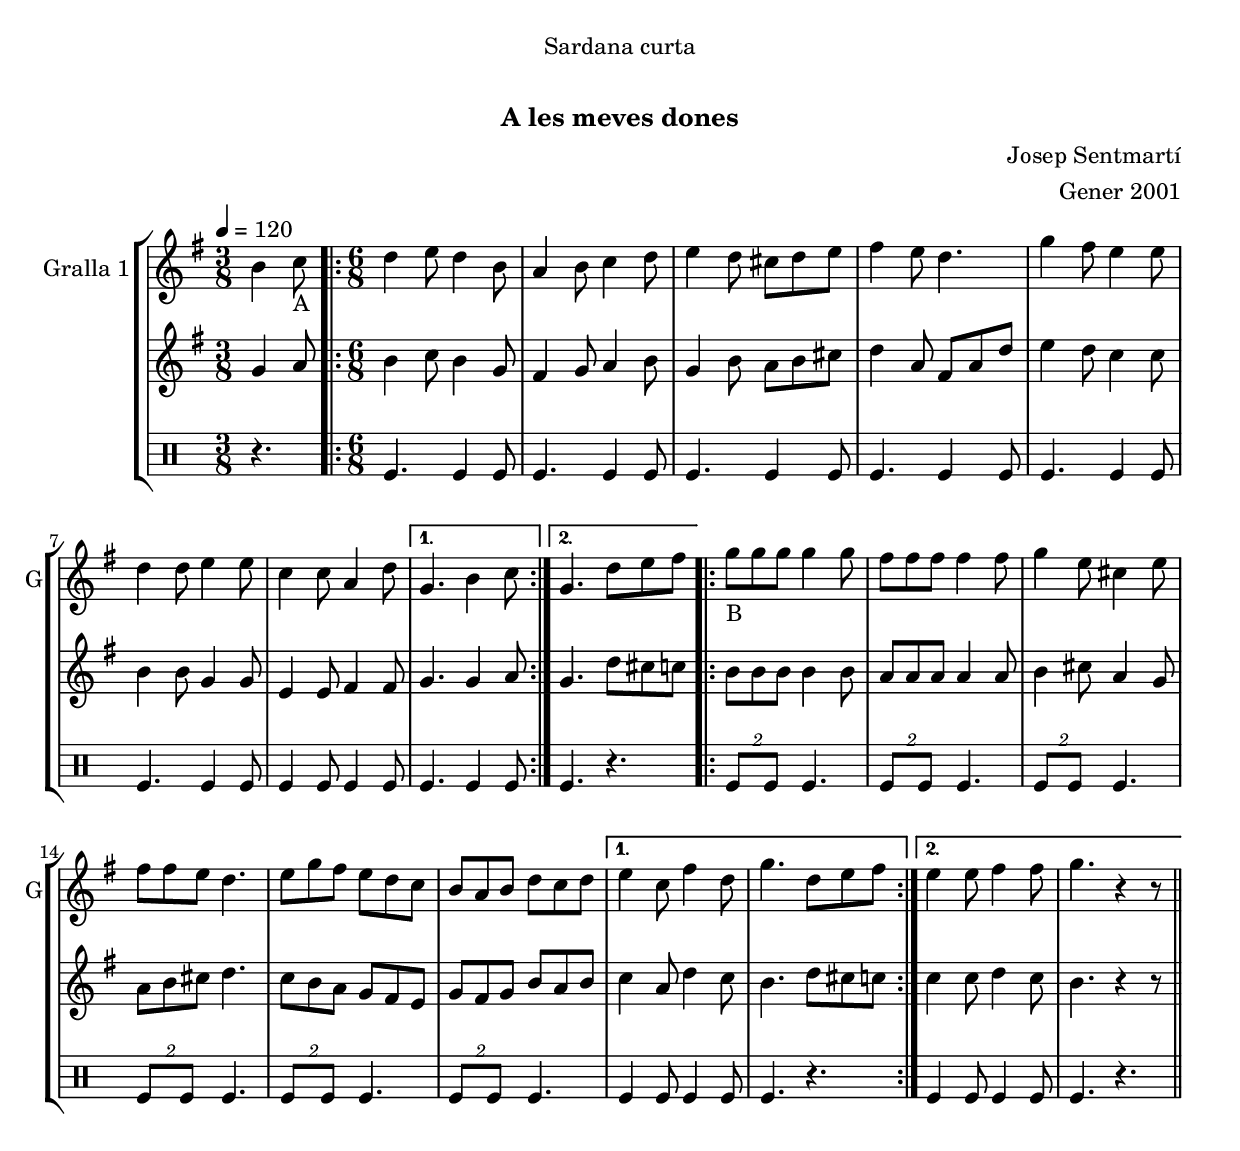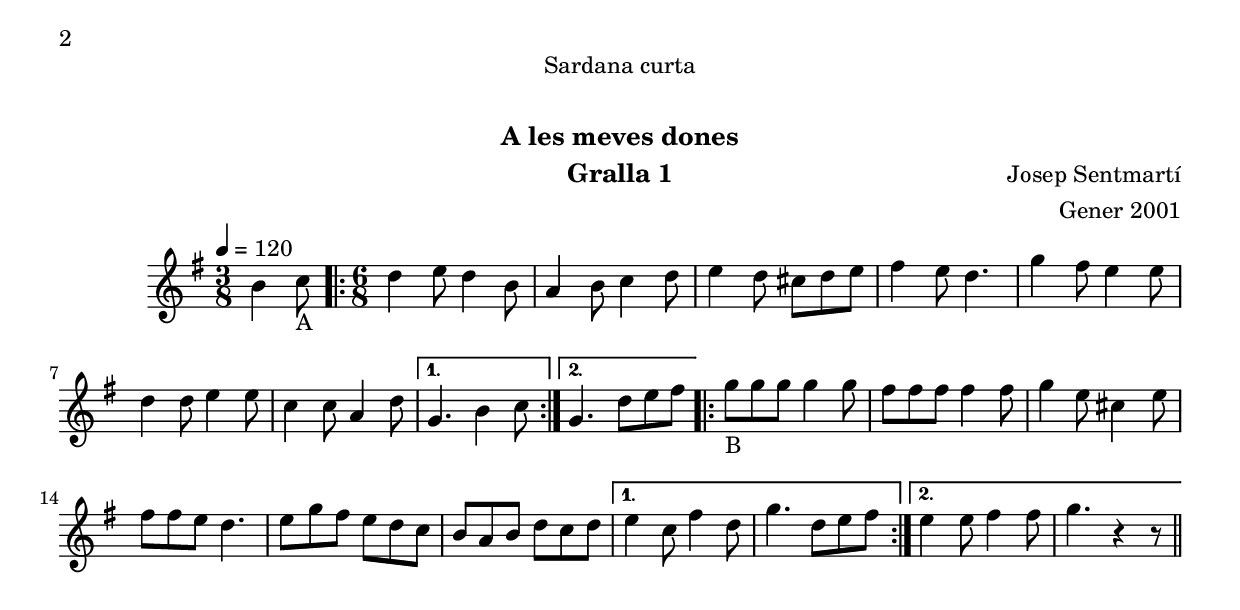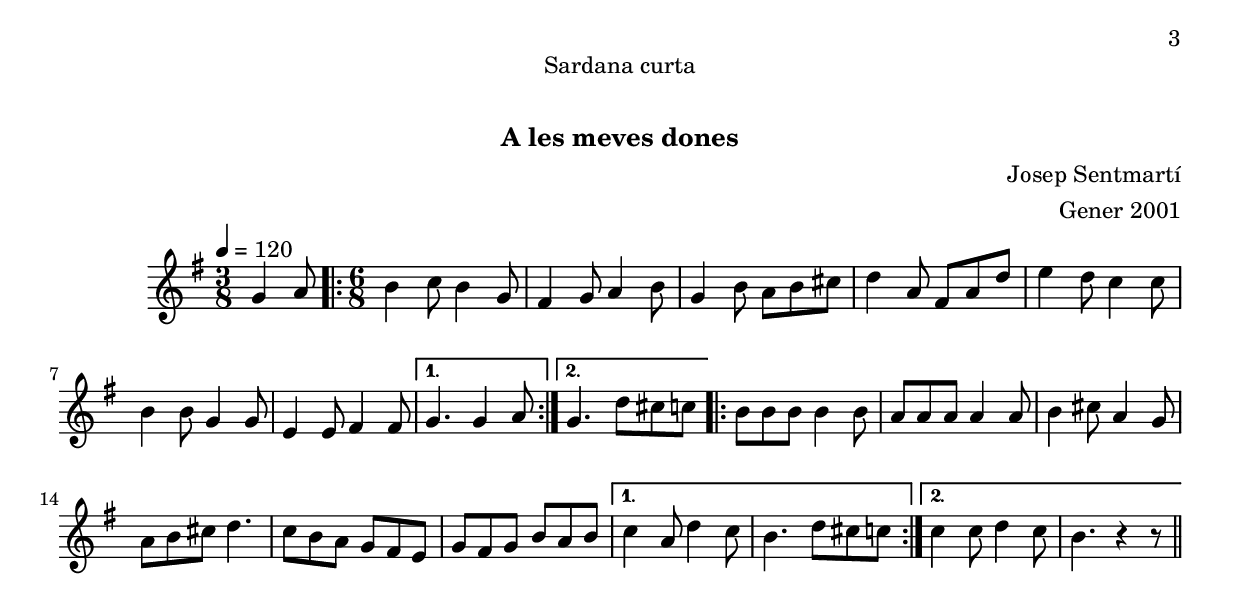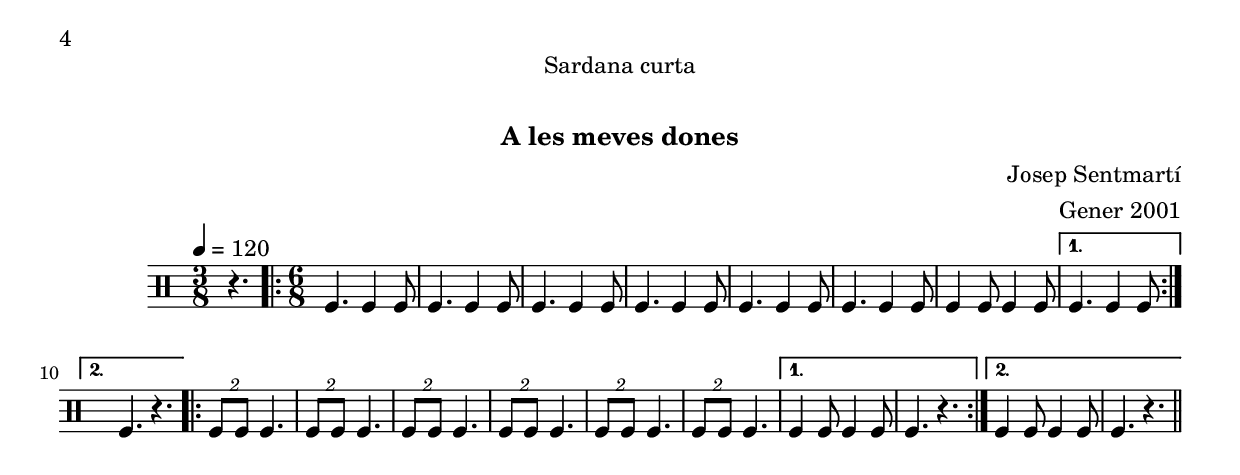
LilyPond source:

\version "2.22.1"

\header {
  dedication="Sardana curta"
  title="              "
  subtitle="A les meves dones"
  subsubtitle=""
  poet=""
  meter=""
  piece=""
  composer="Josep Sentmartí"
  arranger="Gener 2001"
  opus=""
  instrument=""
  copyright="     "
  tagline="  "
}

liniaroAa =
\relative b'
{
  \tempo 4=120
  \clef treble
  \key g \major
  \time 3/8
  b4 c8 _"A"  |
  \time 6/8   \repeat volta 2 { d4 e8 d4 b8  |
  a4 b8 c4 d8  |
  e4 d8 cis d e  |
  %05
  fis4 e8 d4.  |
  g4 fis8 e4 e8  |
  d4 d8 e4 e8  |
  c4 c8 a4 d8 }
  \alternative { { g,4. b4 c8 }
  %10
  { g4. d'8 e fis } }
  \repeat volta 2 { g8 _"B
" g g g4 g8  |
  fis8 fis fis fis4 fis8  |
  g4 e8 cis4 e8  |
  fis8 fis e d4.  |
  %15
  e8 g fis e d c  |
  b8 a b d c d }
  \alternative { { e4 c8 fis4 d8  |
  g4. d8 e fis }
  { e4 e8 fis4 fis8  |
  %20
  g4. r4 r8 } } \bar "||"
}

liniaroAb =
\relative g'
{
  \tempo 4=120
  \clef treble
  \key g \major
  \time 3/8
  g4 a8  |
  \time 6/8   \repeat volta 2 { b4 c8 b4 g8  |
  fis4 g8 a4 b8  |
  g4 b8 a b cis  |
  %05
  d4 a8 fis a d  |
  e4 d8 c4 c8  |
  b4 b8 g4 g8  |
  e4 e8 fis4 fis8 }
  \alternative { { g4. g4 a8 }
  %10
  { g4. d'8 cis c } }
  \repeat volta 2 { b8 b b b4 b8  |
  a8 a a a4 a8  |
  b4 cis8 a4 g8  |
  a8 b cis d4.  |
  %15
  c8 b a g fis e  |
  g8 fis g b a b }
  \alternative { { c4 a8 d4 c8  |
  b4. d8 cis c }
  { c4 c8 d4 c8  |
  %20
  b4. r4 r8 } } \bar "||"
}

liniaroAc =
\drummode
{
  \tempo 4=120
  \time 3/8
  r4.  |
  \time 6/8   \repeat volta 2 { tomfl4. tomfl4 tomfl8  |
  tomfl4. tomfl4 tomfl8  |
  tomfl4. tomfl4 tomfl8  |
  %05
  tomfl4. tomfl4 tomfl8  |
  tomfl4. tomfl4 tomfl8  |
  tomfl4. tomfl4 tomfl8  |
  tomfl4 tomfl8 tomfl4 tomfl8 }
  \alternative { { tomfl4. tomfl4 tomfl8 }
  %10
  { tomfl4. r } }
  \repeat volta 2 { \times 3/2 { tomfl8 tomfl } tomfl4.  |
  \times 3/2 { tomfl8 tomfl } tomfl4.  |
  \times 3/2 { tomfl8 tomfl } tomfl4.  |
  \times 3/2 { tomfl8 tomfl } tomfl4.  |
  %15
  \times 3/2 { tomfl8 tomfl } tomfl4.  |
  \times 3/2 { tomfl8 tomfl } tomfl4. }
  \alternative { { tomfl4 tomfl8 tomfl4 tomfl8  |
  tomfl4. r }
  { tomfl4 tomfl8 tomfl4 tomfl8  |
  %20
  tomfl4. r } } \bar "||"
}

\bookpart {
  \score {
    \new StaffGroup {
      \override Score.RehearsalMark #'self-alignment-X = #LEFT
      <<
        \new Staff \with {instrumentName = #"Gralla 1" shortInstrumentName = #"G"} \liniaroAa
        \new Staff \with {instrumentName = #"" shortInstrumentName = #" "} \liniaroAb
        \new DrumStaff \with {instrumentName = #"" shortInstrumentName = #" "} \liniaroAc
      >>
    }
    \layout {}
  }
  \score { \unfoldRepeats
    \new StaffGroup {
      \override Score.RehearsalMark #'self-alignment-X = #LEFT
      <<
        \new Staff \with {instrumentName = #"Gralla 1" shortInstrumentName = #"G"} \liniaroAa
        \new Staff \with {instrumentName = #"" shortInstrumentName = #" "} \liniaroAb
        \new DrumStaff \with {instrumentName = #"" shortInstrumentName = #" "} \liniaroAc
      >>
    }
    \midi {}
  }
}

\bookpart {
  \header {instrument="Gralla 1"}
  \score {
    \new StaffGroup {
      \override Score.RehearsalMark #'self-alignment-X = #LEFT
      <<
        \new Staff \liniaroAa
      >>
    }
    \layout {}
  }
  \score { \unfoldRepeats
    \new StaffGroup {
      \override Score.RehearsalMark #'self-alignment-X = #LEFT
      <<
        \new Staff \liniaroAa
      >>
    }
    \midi {}
  }
}

\bookpart {
  \header {instrument=""}
  \score {
    \new StaffGroup {
      \override Score.RehearsalMark #'self-alignment-X = #LEFT
      <<
        \new Staff \liniaroAb
      >>
    }
    \layout {}
  }
  \score { \unfoldRepeats
    \new StaffGroup {
      \override Score.RehearsalMark #'self-alignment-X = #LEFT
      <<
        \new Staff \liniaroAb
      >>
    }
    \midi {}
  }
}

\bookpart {
  \header {instrument=""}
  \score {
    \new StaffGroup {
      \override Score.RehearsalMark #'self-alignment-X = #LEFT
      <<
        \new DrumStaff \liniaroAc
      >>
    }
    \layout {}
  }
  \score { \unfoldRepeats
    \new StaffGroup {
      \override Score.RehearsalMark #'self-alignment-X = #LEFT
      <<
        \new DrumStaff \liniaroAc
      >>
    }
    \midi {}
  }
}

